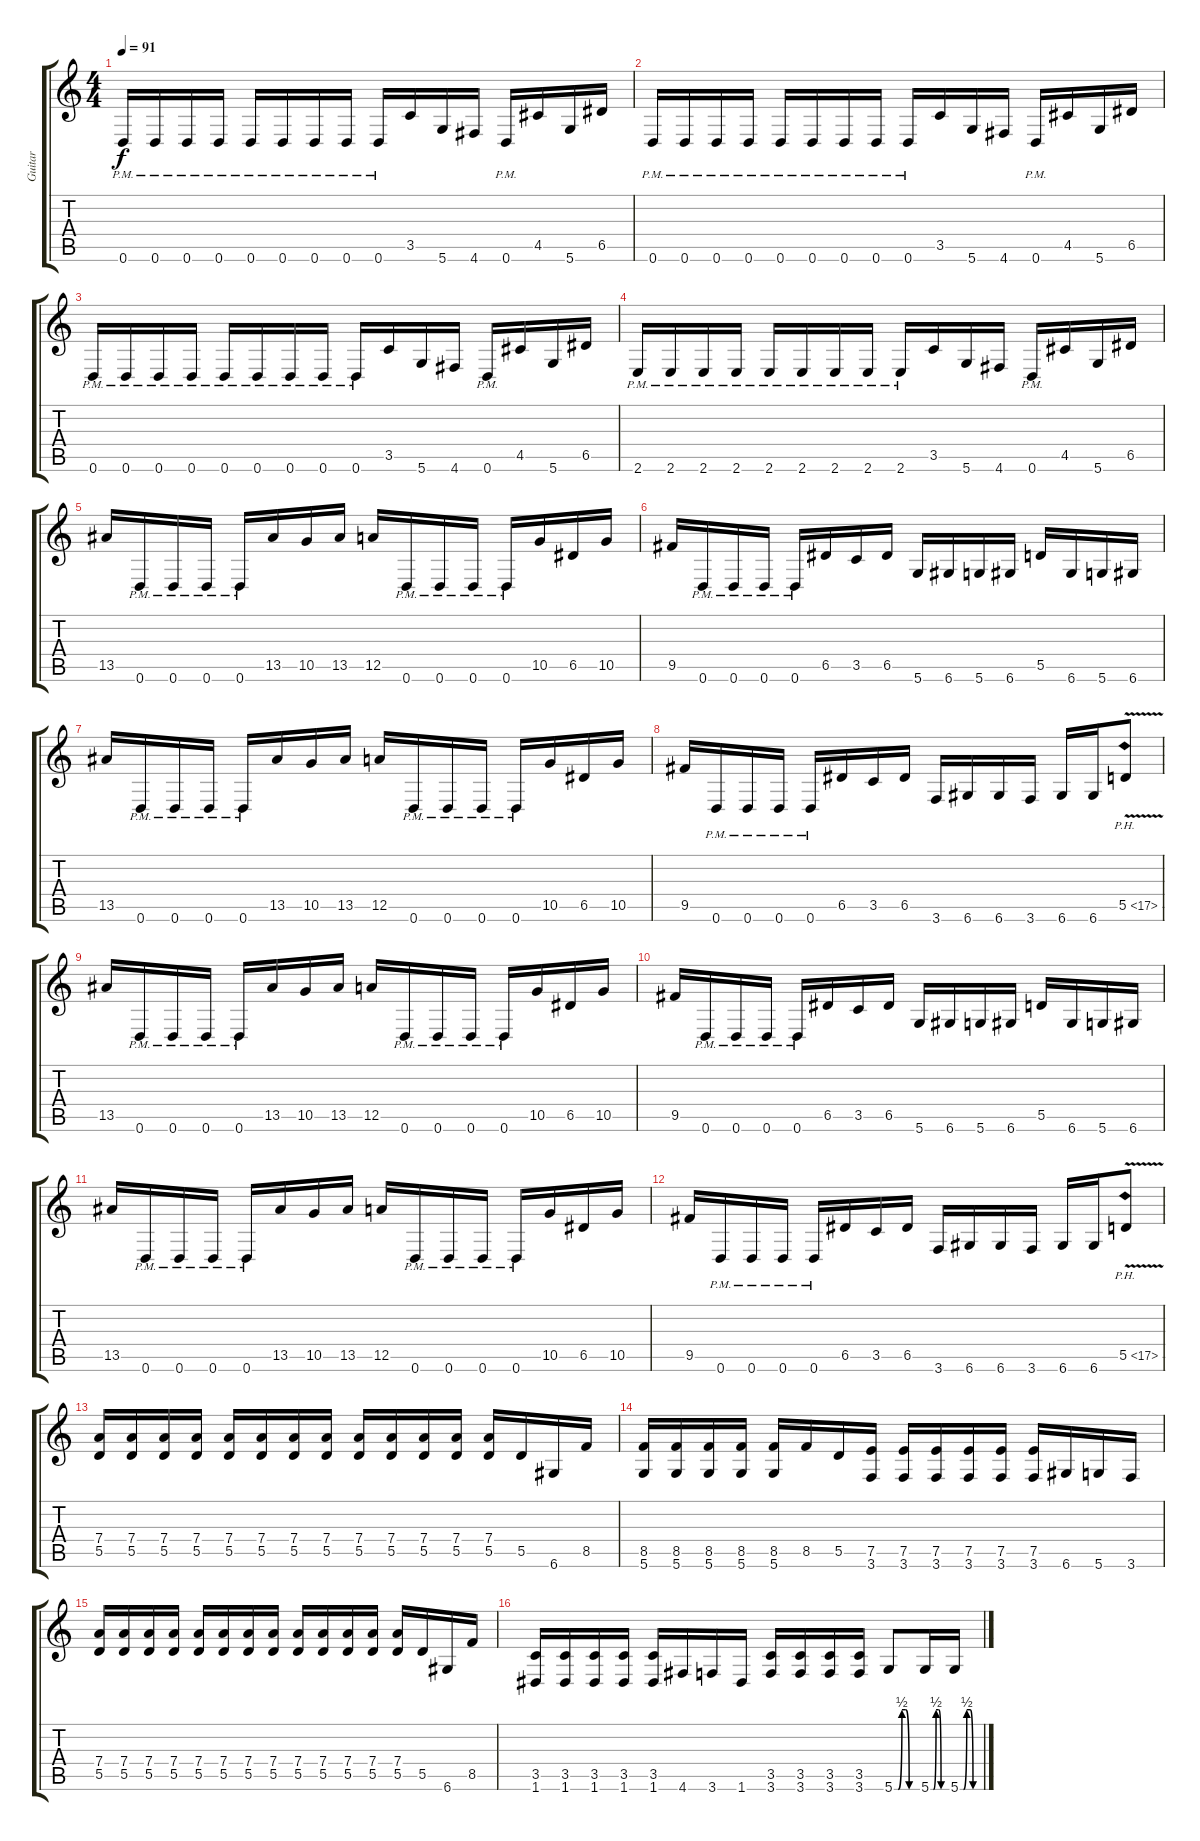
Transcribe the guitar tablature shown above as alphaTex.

\track ("Guitar" "Guitar") {instrument distortionguitar}
\staff {score tabs}
\tuning (E4 B3 G3 D3 A2 D2) {hide}
\ts (4 4)
\tempo 91
\clef g2
\ks c
0.6{pm}.16{dy f} 0.6{pm}.16 0.6{pm}.16 0.6{pm}.16 0.6{pm}.16 0.6{pm}.16 0.6{pm}.16 0.6{pm}.16 0.6{pm}.16 3.5.16 5.6.16 4.6.16 0.6{pm}.16 4.5.16 5.6.16 6.5.16 |
0.6{pm}.16 0.6{pm}.16 0.6{pm}.16 0.6{pm}.16 0.6{pm}.16 0.6{pm}.16 0.6{pm}.16 0.6{pm}.16 0.6{pm}.16 3.5.16 5.6.16 4.6.16 0.6{pm}.16 4.5.16 5.6.16 6.5.16 |
0.6{pm}.16 0.6{pm}.16 0.6{pm}.16 0.6{pm}.16 0.6{pm}.16 0.6{pm}.16 0.6{pm}.16 0.6{pm}.16 0.6{pm}.16 3.5.16 5.6.16 4.6.16 0.6{pm}.16 4.5.16 5.6.16 6.5.16 |
2.6{pm}.16 2.6{pm}.16 2.6{pm}.16 2.6{pm}.16 2.6{pm}.16 2.6{pm}.16 2.6{pm}.16 2.6{pm}.16 2.6{pm}.16 3.5.16 5.6.16 4.6.16 0.6{pm}.16 4.5.16 5.6.16 6.5.16 |
13.5.16 0.6{pm}.16 0.6{pm}.16 0.6{pm}.16 0.6{pm}.16 13.5.16 10.5.16 13.5.16 12.5.16 0.6{pm}.16 0.6{pm}.16 0.6{pm}.16 0.6{pm}.16 10.5.16 6.5.16 10.5.16 |
9.5.16 0.6{pm}.16 0.6{pm}.16 0.6{pm}.16 0.6{pm}.16 6.5.16 3.5.16 6.5.16 5.6.16 6.6.16 5.6.16 6.6.16 5.5.16 6.6.16 5.6.16 6.6.16 |
13.5.16 0.6{pm}.16 0.6{pm}.16 0.6{pm}.16 0.6{pm}.16 13.5.16 10.5.16 13.5.16 12.5.16 0.6{pm}.16 0.6{pm}.16 0.6{pm}.16 0.6{pm}.16 10.5.16 6.5.16 10.5.16 |
9.5.16 0.6{pm}.16 0.6{pm}.16 0.6{pm}.16 0.6{pm}.16 6.5.16 3.5.16 6.5.16 3.6.16 6.6.16 6.6.16 3.6.16 6.6.16 6.6.16 5.5{ph 12 v}.8 |
13.5.16 0.6{pm}.16 0.6{pm}.16 0.6{pm}.16 0.6{pm}.16 13.5.16 10.5.16 13.5.16 12.5.16 0.6{pm}.16 0.6{pm}.16 0.6{pm}.16 0.6{pm}.16 10.5.16 6.5.16 10.5.16 |
9.5.16 0.6{pm}.16 0.6{pm}.16 0.6{pm}.16 0.6{pm}.16 6.5.16 3.5.16 6.5.16 5.6.16 6.6.16 5.6.16 6.6.16 5.5.16 6.6.16 5.6.16 6.6.16 |
13.5.16 0.6{pm}.16 0.6{pm}.16 0.6{pm}.16 0.6{pm}.16 13.5.16 10.5.16 13.5.16 12.5.16 0.6{pm}.16 0.6{pm}.16 0.6{pm}.16 0.6{pm}.16 10.5.16 6.5.16 10.5.16 |
9.5.16 0.6{pm}.16 0.6{pm}.16 0.6{pm}.16 0.6{pm}.16 6.5.16 3.5.16 6.5.16 3.6.16 6.6.16 6.6.16 3.6.16 6.6.16 6.6.16 5.5{ph 12 v}.8 |
(7.4 5.5).16 (7.4 5.5).16 (7.4 5.5).16 (7.4 5.5).16 (7.4 5.5).16 (7.4 5.5).16 (7.4 5.5).16 (7.4 5.5).16 (7.4 5.5).16 (7.4 5.5).16 (7.4 5.5).16 (7.4 5.5).16 (7.4 5.5).16 5.5.16 6.6.16 8.5.16 |
(8.5 5.6).16 (8.5 5.6).16 (8.5 5.6).16 (8.5 5.6).16 (8.5 5.6).16 8.5.16 5.5.16 (7.5 3.6).16 (7.5 3.6).16 (7.5 3.6).16 (7.5 3.6).16 (7.5 3.6).16 (7.5 3.6).16 6.6.16 5.6.16 3.6.16 |
(7.4 5.5).16 (7.4 5.5).16 (7.4 5.5).16 (7.4 5.5).16 (7.4 5.5).16 (7.4 5.5).16 (7.4 5.5).16 (7.4 5.5).16 (7.4 5.5).16 (7.4 5.5).16 (7.4 5.5).16 (7.4 5.5).16 (7.4 5.5).16 5.5.16 6.6.16 8.5.16 |
(3.5 1.6).16 (3.5 1.6).16 (3.5 1.6).16 (3.5 1.6).16 (3.5 1.6).16 4.6.16 3.6.16 1.6.16 (3.5 3.6).16 (3.5 3.6).16 (3.5 3.6).16 (3.5 3.6).16 5.6{be (custom 0 0 10 0 20 2 30 2 39 0 60 0)}.8 5.6{be (custom 0 0 10 0 20 2 30 2 39 0 60 0)}.16 5.6{be (custom 0 0 10 0 20 2 30 2 39 0 60 0)}.16
